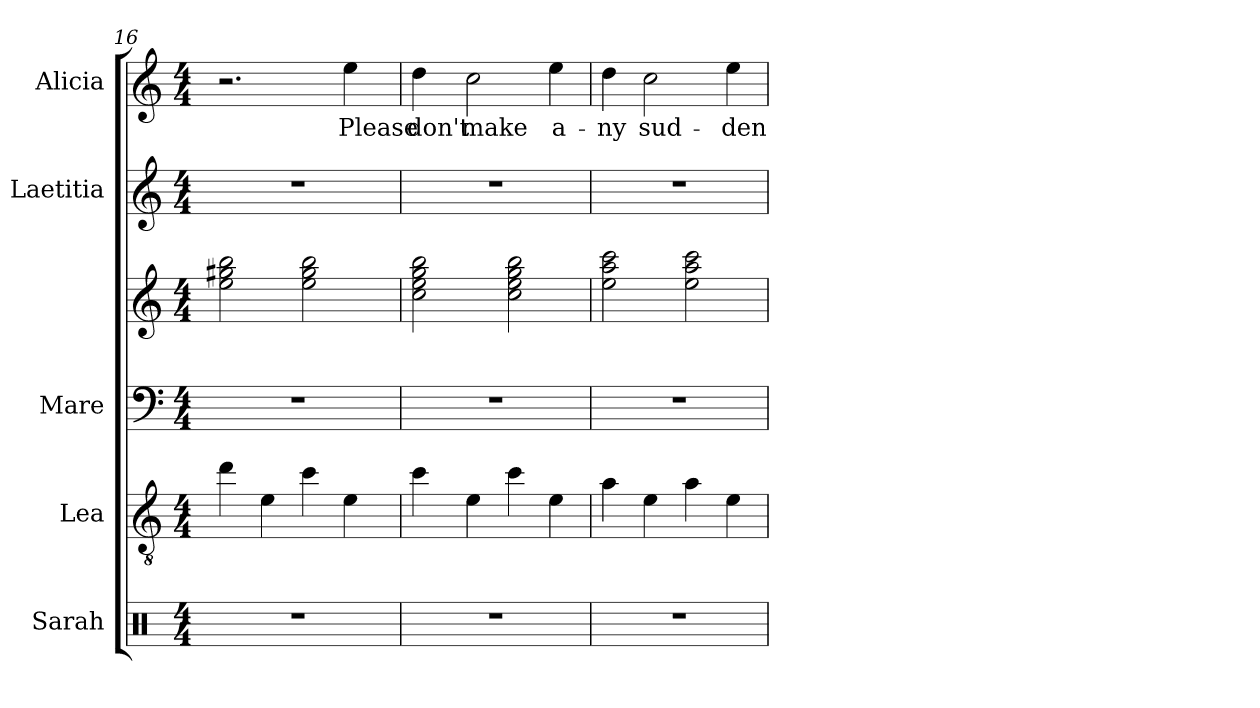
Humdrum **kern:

**kern	**kern	**kern	**kern	**kern	**kern	**text
*part5	*part4	*part3	*part3	*part2	*part1	*part1
*staff6	*staff5	*staff4	*staff3	*staff2	*staff1	*staff1
*I"Sarah	*I"Lea	*I"Mare	*	*I"Laetitia	*I"Alicia	*
*	*I'Lea	*I'Mare	*	*I'Laeti	*I'Alicia	*
*clefX	*clefGv2	*clefF4	*clefG2	*clefG2	*clefG2	*
*k[]	*k[]	*k[]	*k[]	*k[]	*k[]	*
*M4/4	*M4/4	*M4/4	*M4/4	*M4/4	*M4/4	*
=16	=16	=16	=16	=16	=16	=16
1r	4dd\	1r	2ee\ 2gg#X\ 2bb\	1r	2.r	.
.	4e\	.	.	.	.	.
.	4cc\	.	2ee\ 2gg#\ 2bb\	.	.	.
.	4e\	.	.	.	4ee\	Please
=17	=17	=17	=17	=17	=17	=17
1r	4cc\	1r	2cc\ 2ee\ 2gg\ 2bb\	1r	4dd\	don't
.	4e\	.	.	.	2cc\	make
.	4cc\	.	2cc\ 2ee\ 2gg\ 2bb\	.	.	.
.	4e\	.	.	.	4ee\	a-
=18	=18	=18	=18	=18	=18	=18
1r	4a\	1r	2ee\ 2aa\ 2ccc\	1r	4dd\	-ny
.	4e\	.	.	.	2cc\	sud-
.	4a\	.	2ee\ 2aa\ 2ccc\	.	.	.
.	4e\	.	.	.	4ee\	-den
=	=	=	=	=	=	=
*-	*-	*-	*-	*-	*-	*-
